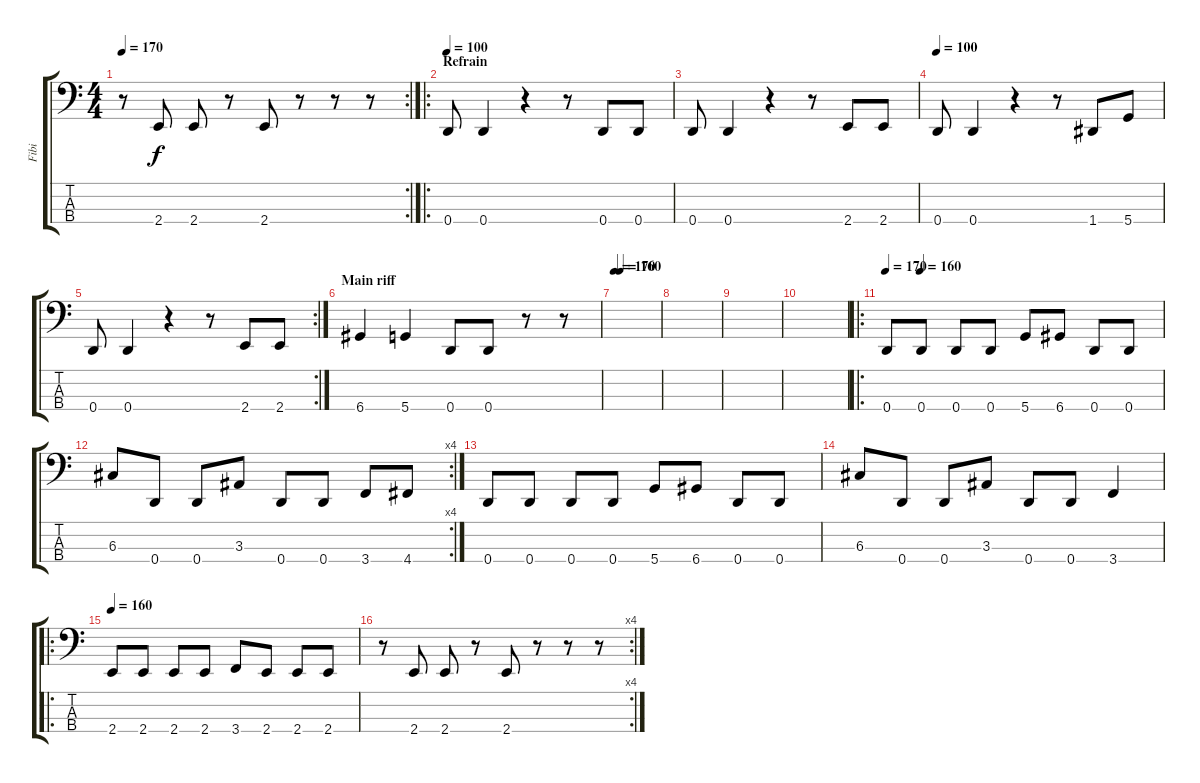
\track ("Fibi" "Fibi") {instrument electricbassfinger}
\staff {score tabs}
\tuning (F2 C2 G1 D1) {hide}
\rc 2
\ts (4 4)
\tempo 170
\clef f4
\ks c
r.8{dy f} 2.4.8 2.4.8 r.8 2.4.8 r.8 r.8 r.8 |
\ro
\section ("" "Refrain")
\tempo 90
\tempo 100
0.4.8 0.4.4 r.4 r.8 0.4.8 0.4.8 |
0.4.8 0.4.4 r.4 r.8 2.4.8 2.4.8 |
\tempo 100
0.4.8 0.4.4 r.4 r.8 1.4.8 5.4.8 |
\rc 2
0.4.8 0.4.4 r.4 r.8 2.4.8 2.4.8 |
\section ("" "Main riff")
6.4.4 5.4.4 0.4.8 0.4.8 r.8 r.8 |
\tempo 170
\tempo (160 0.125)
|
|
|
|
\ro
\tempo 170
\tempo (160 0.125)
0.4.8 0.4.8 0.4.8 0.4.8 5.4.8 6.4.8 0.4.8 0.4.8 |
\rc 4
6.3.8 0.4.8 0.4.8 3.3.8 0.4.8 0.4.8 3.4.8 4.4.8 |
0.4.8 0.4.8 0.4.8 0.4.8 5.4.8 6.4.8 0.4.8 0.4.8 |
6.3.8 0.4.8 0.4.8 3.3.8 0.4.8 0.4.8 3.4.4 |
\ro
\tempo 160
2.4.8 2.4.8 2.4.8 2.4.8 3.4.8 2.4.8 2.4.8 2.4.8 |
\rc 4
r.8 2.4.8 2.4.8 r.8 2.4.8 r.8 r.8 r.8
